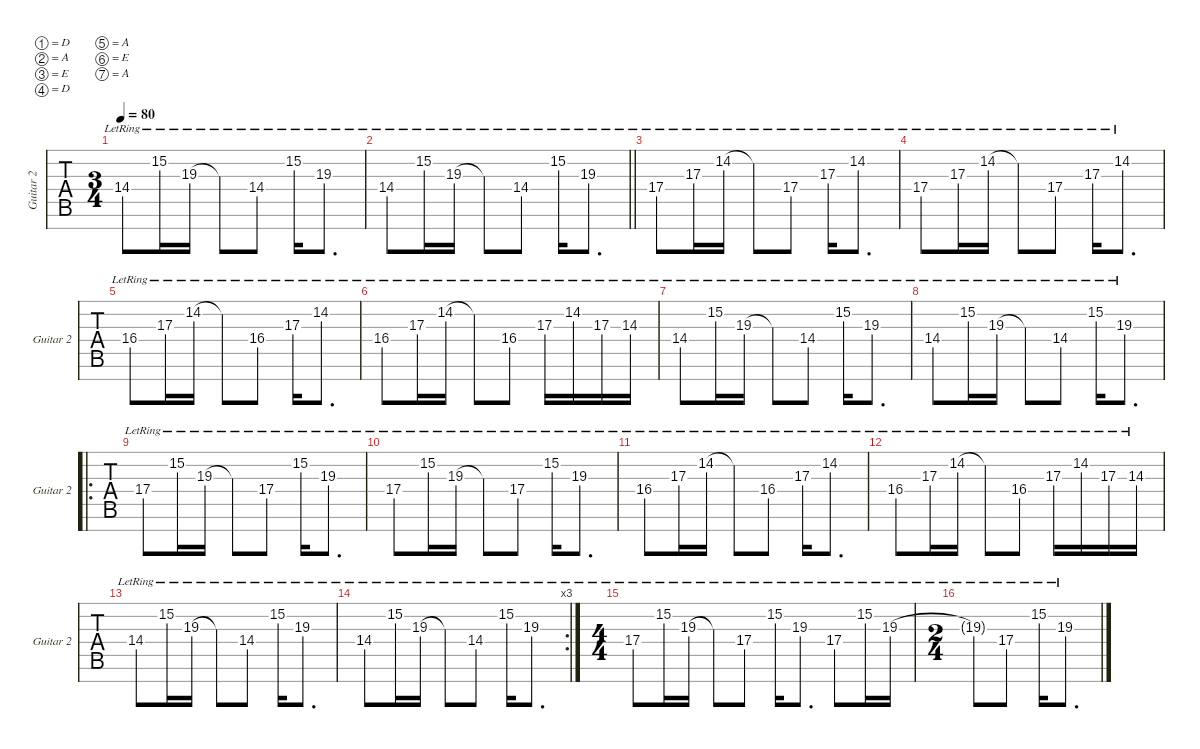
\defaultSystemsLayout 4
\hideDynamics
\bracketExtendMode nobrackets
\singleTrackTrackNamePolicy allsystems
\multiTrackTrackNamePolicy allsystems
\firstSystemTrackNameMode fullname
\otherSystemsTrackNameMode fullname
\otherSystemsTrackNameOrientation horizontal
\track ("Guitar 2" "Guitar 2") {instrument distortionguitar}
\staff {tabs}
\tuning (D4 A3 E3 D3 A2 E2 A1)
\ts (3 4)
\tempo 80
\clef g2
\ks c
14.4{lr}.8{dy mf} 15.2{lr}.16 19.3{lr}.16 19.3{lr t}.8 14.4{lr}.8 15.2{lr}.16 19.3{lr}.8{d} |
\barLineRight lightlight
14.4{lr}.8 15.2{lr}.16 19.3{lr}.16 19.3{lr t}.8 14.4{lr}.8 15.2{lr}.16 19.3{lr}.8{d} |
17.4{lr}.8 17.3{lr}.16 14.2{lr}.16 14.2{lr t}.8 17.4{lr}.8 17.3{lr}.16 14.2{lr}.8{d} |
17.4{lr}.8 17.3{lr}.16 14.2{lr}.16 14.2{lr t}.8 17.4{lr}.8 17.3{lr}.16 14.2{lr}.8{d} |
16.4{lr}.8 17.3{lr}.16 14.2{lr}.16 14.2{lr t}.8 16.4{lr}.8 17.3{lr}.16 14.2{lr}.8{d} |
16.4{lr}.8 17.3{lr}.16 14.2{lr}.16 14.2{lr t}.8 16.4{lr}.8 17.3{lr}.16 14.2{lr}.16 17.3{lr}.16 14.3{lr}.16 |
14.4{lr}.8 15.2{lr}.16 19.3{lr}.16 19.3{lr t}.8 14.4{lr}.8 15.2{lr}.16 19.3{lr}.8{d} |
14.4{lr}.8 15.2{lr}.16 19.3{lr}.16 19.3{lr t}.8 14.4{lr}.8 15.2{lr}.16 19.3{lr}.8{d} |
\ro
17.4{lr}.8 15.2{lr}.16 19.3{lr}.16 19.3{lr t}.8 17.4{lr}.8 15.2{lr}.16 19.3{lr}.8{d} |
17.4{lr}.8 15.2{lr}.16 19.3{lr}.16 19.3{lr t}.8 17.4{lr}.8 15.2{lr}.16 19.3{lr}.8{d} |
16.4{lr}.8 17.3{lr}.16 14.2{lr}.16 14.2{lr t}.8 16.4{lr}.8 17.3{lr}.16 14.2{lr}.8{d} |
16.4{lr}.8 17.3{lr}.16 14.2{lr}.16 14.2{lr t}.8 16.4{lr}.8 17.3{lr}.16 14.2{lr}.16 17.3{lr}.16 14.3{lr}.16 |
14.4{lr}.8 15.2{lr}.16 19.3{lr}.16 19.3{lr t}.8 14.4{lr}.8 15.2{lr}.16 19.3{lr}.8{d} |
\rc 3
14.4{lr}.8 15.2{lr}.16 19.3{lr}.16 19.3{lr t}.8 14.4{lr}.8 15.2{lr}.16 19.3{lr}.8{d} |
\ts (4 4)
17.4{lr}.8 15.2{lr}.16 19.3{lr}.16 19.3{lr t}.8 17.4{lr}.8 15.2{lr}.16 19.3{lr}.8{d} 17.4{lr}.8 15.2{lr}.16 19.3{lr}.16 |
\ts (2 4)
19.3{lr t}.8 17.4{lr}.8 15.2{lr}.16 19.3{lr}.8{d}
